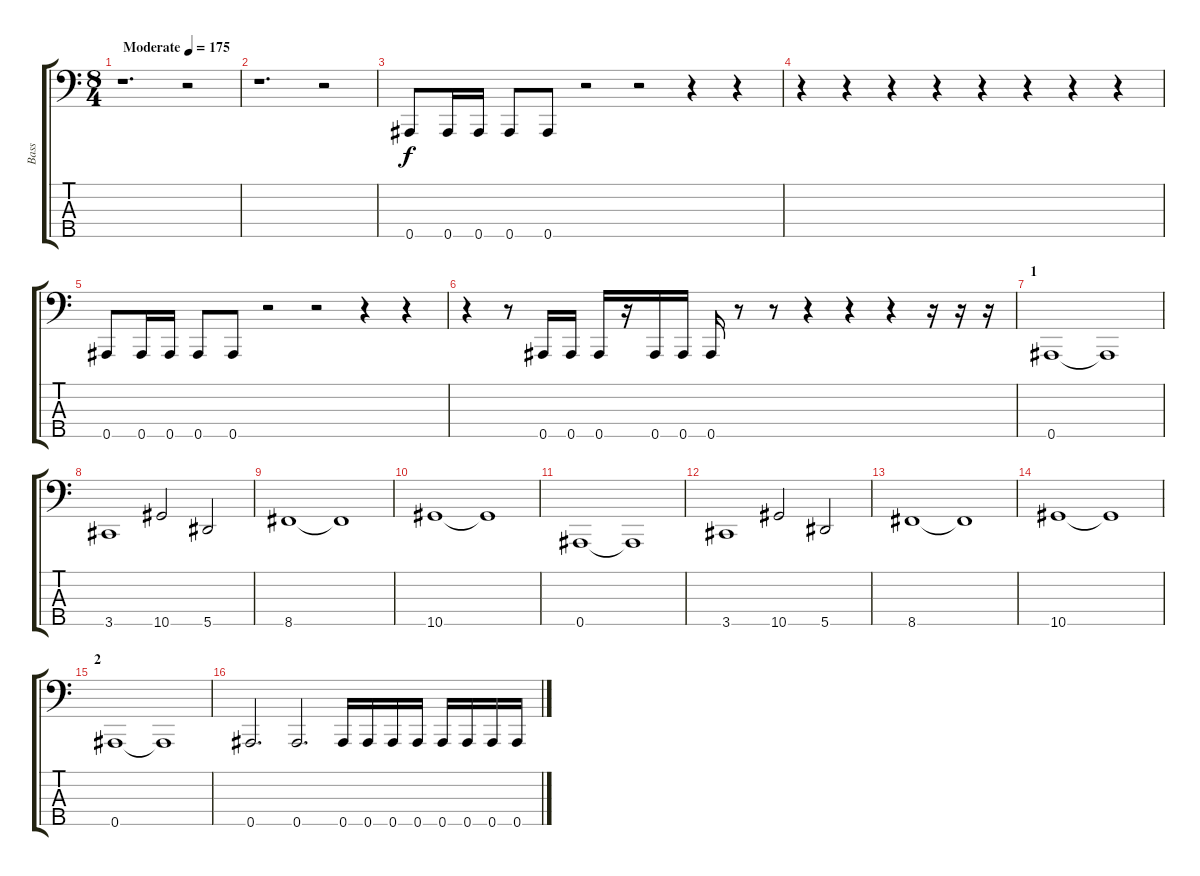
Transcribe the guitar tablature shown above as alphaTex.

\track ("Bass" "Bass") {instrument electricbasspick}
\staff {score tabs}
\tuning (Ab2 Eb2 Bb1 F1 Bb0) {hide}
\ts (8 4)
\tempo (175 "Moderate")
\clef f4
\ks c
r.1{d dy f instrument electricbasspick} r.2 |
r.1{d} r.2 |
0.5.8 0.5.16 0.5.16 0.5.8 0.5.8 r.2 r.2 r.4 r.4 |
r.4 r.4 r.4 r.4 r.4 r.4 r.4 r.4 |
0.5.8 0.5.16 0.5.16 0.5.8 0.5.8 r.2 r.2 r.4 r.4 |
r.4 r.8 0.5.16 0.5.16 0.5.16 r.16 0.5.16 0.5.16 0.5.16 r.8 r.8 r.4 r.4 r.4 r.16 r.16 r.16 |
\section ("" "1")
0.5.1 0.5{t}.1 |
3.5.1 10.5.2 5.5.2 |
8.5.1 8.5{t}.1 |
10.5.1 10.5{t}.1 |
0.5.1 0.5{t}.1 |
3.5.1 10.5.2 5.5.2 |
8.5.1 8.5{t}.1 |
10.5.1 10.5{t}.1 |
\section ("" "2")
0.5.1 0.5{t}.1 |
0.5.2{d} 0.5.2{d} 0.5.16 0.5.16 0.5.16 0.5.16 0.5.16 0.5.16 0.5.16 0.5.16
